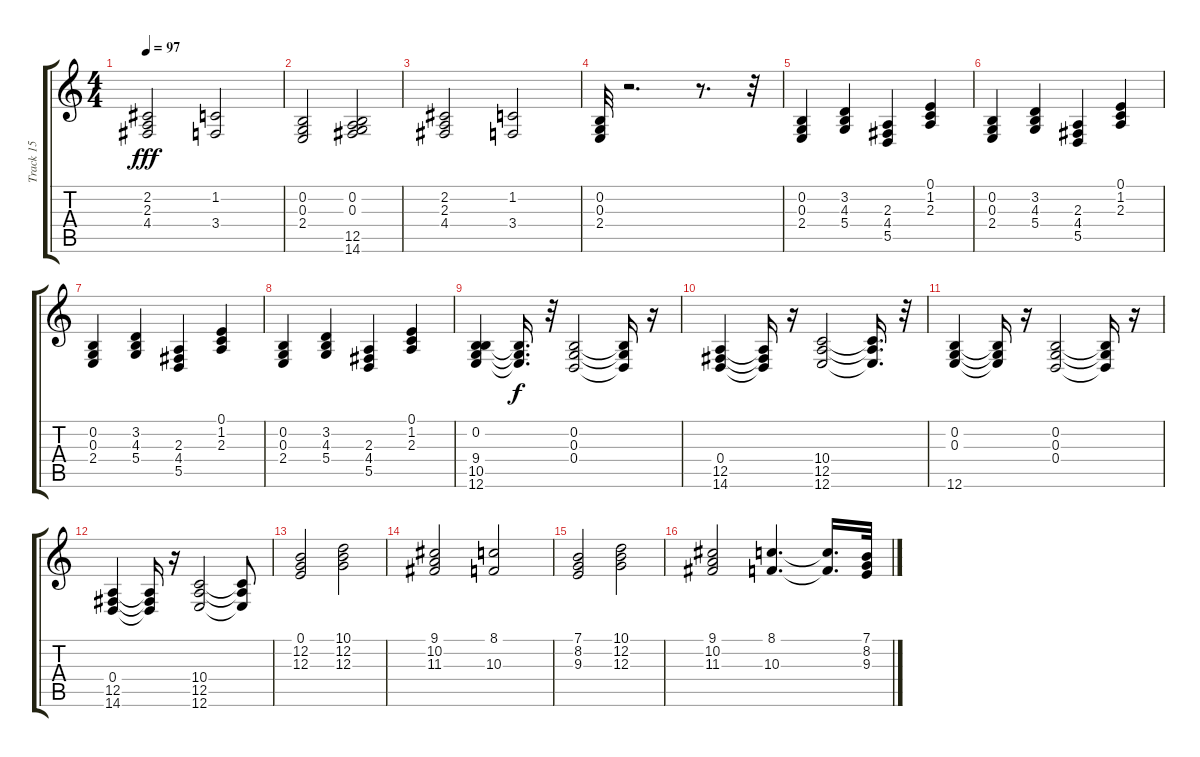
\track ("Track 15" "Track 15") {instrument percussiveorgan}
\staff {score tabs}
\tuning (E4 B3 G3 D3 A2 E2) {hide}
\ts (4 4)
\tempo 97
\clef g2
\ks c
(2.2 2.3 4.4).2{dy fff} (1.2 3.4).2 |
(0.2 0.3 2.4).2 (0.2 0.3 12.5 14.6).2 |
(2.2 2.3 4.4).2 (1.2 3.4).2 |
(0.2 0.3 2.4).32 r.2{d} r.8{d} r.32 |
(0.2 0.3 2.4).4 (3.2 4.3 5.4).4 (2.3 4.4 5.5).4 (0.1 1.2 2.3).4 |
(0.2 0.3 2.4).4 (3.2 4.3 5.4).4 (2.3 4.4 5.5).4 (0.1 1.2 2.3).4 |
(0.2 0.3 2.4).4 (3.2 4.3 5.4).4 (2.3 4.4 5.5).4 (0.1 1.2 2.3).4 |
(0.2 0.3 2.4).4 (3.2 4.3 5.4).4 (2.3 4.4 5.5).4 (0.1 1.2 2.3).4 |
(0.2 9.4 10.5 12.6).4 (0.2{t} 10.5{t} 12.6{t}).16{d dy f} r.32 (0.2 0.3 0.4).2 (0.2{t} 0.3{t} 0.4{t}).16 r.16 |
(0.4 12.5 14.6).4 (0.4{t} 12.5{t} 14.6{t}).16 r.16 (10.4 12.5 12.6).2 (10.4{t} 12.5{t} 12.6{t}).16{d} r.32 |
(0.2 0.3 12.6).4 (0.2{t} 0.3{t} 12.6{t}).16 r.16 (0.2 0.3 0.4).2 (0.2{t} 0.3{t} 0.4{t}).16 r.16 |
(0.4 12.5 14.6).4 (0.4{t} 12.5{t} 14.6{t}).16 r.16 (10.4 12.5 12.6).2 (10.4{t} 12.5{t} 12.6{t}).8 |
(0.1 12.2 12.3).2 (10.1 12.2 12.3).2 |
(9.1 10.2 11.3).2 (8.1 10.3).2 |
(7.1 8.2 9.3).2 (10.1 12.2 12.3).2 |
(9.1 10.2 11.3).2 (8.1 10.3).4{d} (8.1{t} 10.3{t}).16{d} (7.1 8.2 9.3).32
